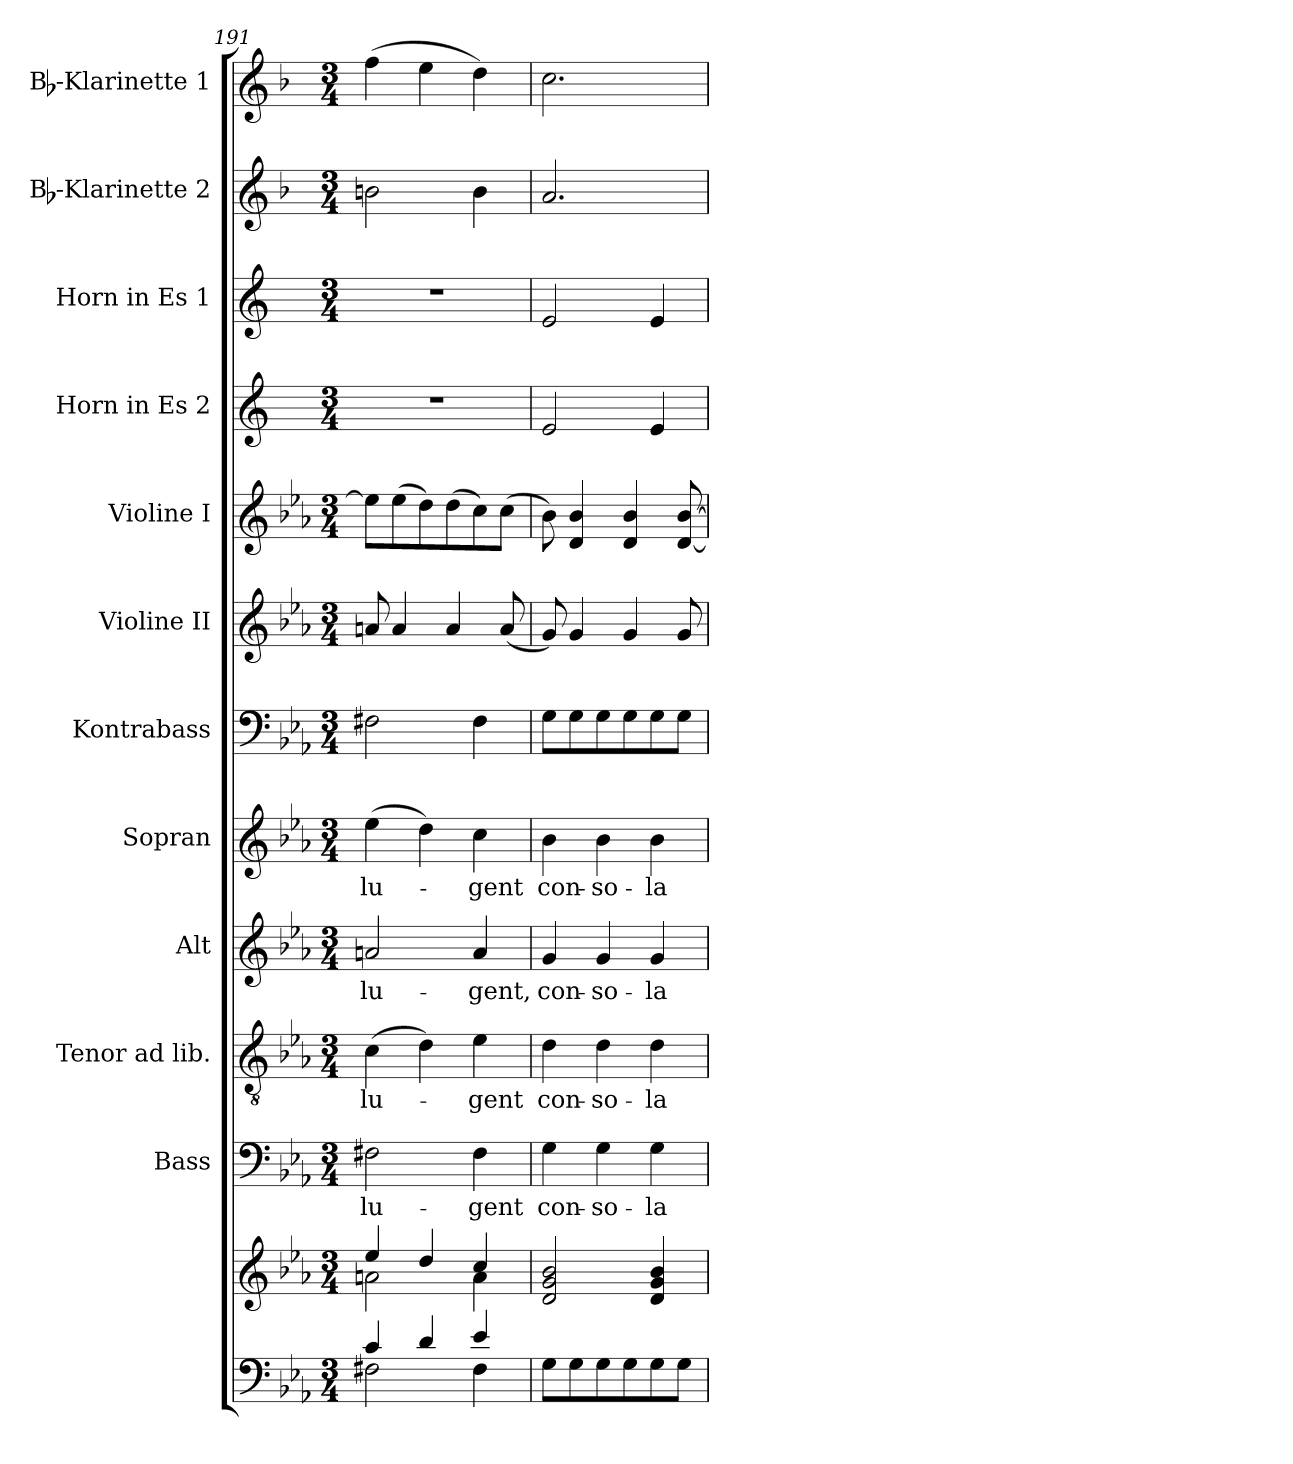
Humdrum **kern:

**kern	**kern	**kern	**text	**kern	**text	**kern	**text	**kern	**text	**kern	**kern	**kern	**kern	**kern	**kern	**kern
*part12	*part12	*part11	*part11	*part10	*part10	*part9	*part9	*part8	*part8	*part7	*part6	*part5	*part4	*part3	*part2	*part1
*staff13	*staff12	*staff11	*staff11	*staff10	*staff10	*staff9	*staff9	*staff8	*staff8	*staff7	*staff6	*staff5	*staff4	*staff3	*staff2	*staff1
*	*	*I"Bass	*	*I"Tenor ad lib.	*	*I"Alt	*	*I"Sopran	*	*I"Kontrabass	*I"Violine II	*I"Violine I	*I"Horn in Es 2	*I"Horn in Es 1	*I"Bb-Klarinette 2	*I"Bb-Klarinette 1
*	*	*I'B.	*	*I'T.	*	*I'A.	*	*I'S.	*	*I'Kb.	*I'Vl. II	*I'Vl. I	*	*	*I'Bb Kl. 2	*I'Bb Kl. 1
*clefF4	*clefG2	*clefF4	*	*clefGv2	*	*clefG2	*	*clefG2	*	*clefF4	*clefG2	*clefG2	*clefG2	*clefG2	*clefG2	*clefG2
*	*	*	*	*	*	*	*	*	*	*ITrd7c12	*	*	*ITrd5c9	*ITrd5c9	*ITrd1c2	*ITrd1c2
*k[b-e-a-]	*k[b-e-a-]	*k[b-e-a-]	*	*k[b-e-a-]	*	*k[b-e-a-]	*	*k[b-e-a-]	*	*k[b-e-a-]	*k[b-e-a-]	*k[b-e-a-]	*k[b-e-a-]	*k[b-e-a-]	*k[b-e-a-]	*k[b-e-a-]
*E-:	*E-:	*E-:	*	*E-:	*	*E-:	*	*E-:	*	*E-:	*E-:	*E-:	*E-:	*E-:	*E-:	*E-:
*M3/4	*M3/4	*M3/4	*	*M3/4	*	*M3/4	*	*M3/4	*	*M3/4	*M3/4	*M3/4	*M3/4	*M3/4	*M3/4	*M3/4
=191	=191	=191	=191	=191	=191	=191	=191	=191	=191	=191	=191	=191	=191	=191	=191	=191
*^	*^	*	*	*	*	*	*	*	*	*	*	*	*	*	*	*
!	!	!	!	!	!LO:LY:b	!	!LO:LY:b	!	!LO:LY:b	!	!LO:LY:b	!	!	!	!	!	!	!
4c/	2F#X\	4ee-/	2an\	2F#X\	lu-	(>4c\	lu-	2an/	lu-	(>4ee-\	lu-	2FF#X\	8an/	8ee-\L]	2.r	2.r	2an\	(>4ee-\
.	.	.	.	.	.	.	.	.	.	.	.	.	4a/	(>8ee-\	.	.	.	.
4d/	.	4dd/	.	.	.	4d\)	.	.	.	4dd\)	.	.	.	8dd\)	.	.	.	4dd\
.	.	.	.	.	.	.	.	.	.	.	.	.	4a/	(>8dd\	.	.	.	.
!	!	!	!	!	!LO:LY:b	!	!LO:LY:b	!	!LO:LY:b	!	!LO:LY:b	!	!	!	!	!	!	!
4e-/	4F#\	4cc/	4a\	4F#\	-gent	4e-\	-gent	4a/	-gent,	4cc\	-gent	4FF#\	.	8cc\)	.	.	4a\	4cc\)
.	.	.	.	.	.	.	.	.	.	.	.	.	(<8a/	(>8cc\J	.	.	.	.
*v	*v	*	*	*	*	*	*	*	*	*	*	*	*	*	*	*	*	*
*	*v	*v	*	*	*	*	*	*	*	*	*	*	*	*	*	*	*
!!LO:PB:g=z
=192	=192	=192	=192	=192	=192	=192	=192	=192	=192	=192	=192	=192	=192	=192	=192	=192
!	!	!	!LO:LY:b	!	!LO:LY:b	!	!LO:LY:b	!	!LO:LY:b	!	!	!	!	!	!	!
8G\L	2d/ 2g/ 2b-/	4G\	con-	4d\	con-	4g/	con-	4b-\	con-	8GG\L	8g/)	8b-\)	2G/	2G/	2.g/	2.b-\
8G\	.	.	.	.	.	.	.	.	.	8GG\	4g/	4d/ 4b-/	.	.	.	.
!	!	!	!LO:LY:b	!	!LO:LY:b	!	!LO:LY:b	!	!LO:LY:b	!	!	!	!	!	!	!
8G\	.	4G\	-so-	4d\	-so-	4g/	-so-	4b-\	-so-	8GG\	.	.	.	.	.	.
8G\	.	.	.	.	.	.	.	.	.	8GG\	4g/	4d/ 4b-/	.	.	.	.
!	!	!	!LO:LY:b	!	!LO:LY:b	!	!LO:LY:b	!	!LO:LY:b	!	!	!	!	!	!	!
8G\	4d/ 4g/ 4b-/	4G\	-la-	4d\	-la-	4g/	-la-	4b-\	-la-	8GG\	.	.	4G/	4G/	.	.
8G\J	.	.	.	.	.	.	.	.	.	8GG\J	8g/	[8d/ [8b-/	.	.	.	.
=	=	=	=	=	=	=	=	=	=	=	=	=	=	=	=	=
*-	*-	*-	*-	*-	*-	*-	*-	*-	*-	*-	*-	*-	*-	*-	*-	*-
